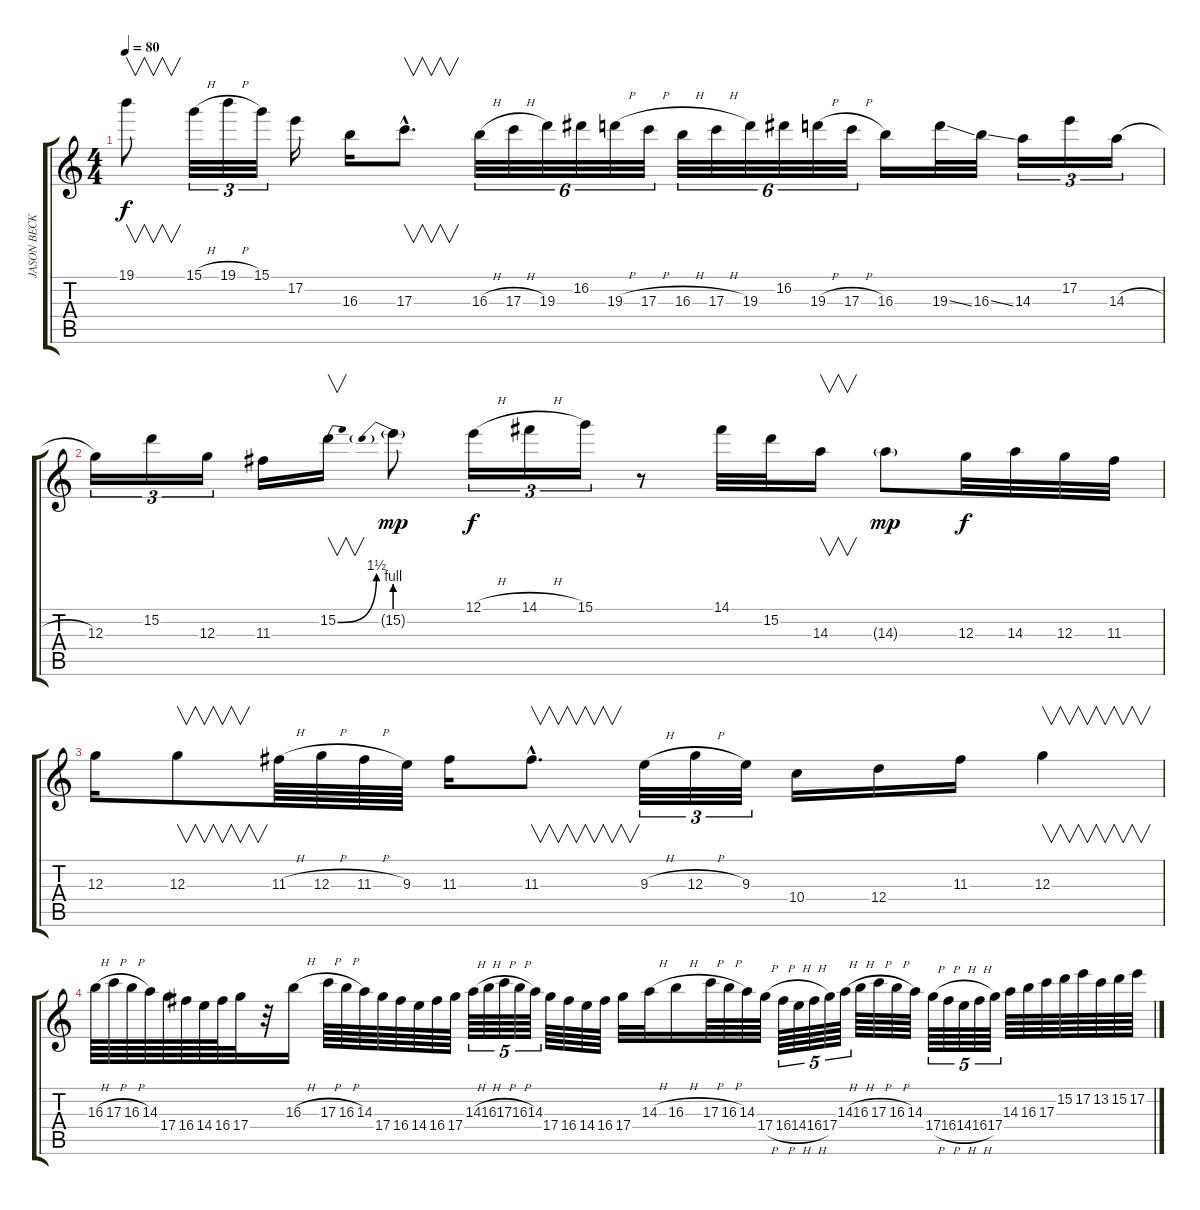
\track ("JASON BECKER" "JASON BECK") {instrument distortionguitar}
\staff {score tabs}
\tuning (E4 B3 G3 D3 A2 E2) {hide}
\ts (4 4)
\tempo 80
\clef g2
\ks c
19.1.8{v dy f} 15.1{h}.32{tu (3 2)} 19.1{h}.32{tu (3 2)} 15.1.32{tu (3 2)} 17.2.16 16.3.16 17.3{hac}.8{v d} 16.3{h}.32{tu (6 4)} 17.3{h}.32{tu (6 4)} 19.3.32{tu (6 4)} 16.2.32{tu (6 4)} 19.3{h}.32{tu (6 4)} 17.3{h}.32{tu (6 4)} 16.3{h}.32{tu (6 4)} 17.3{h}.32{tu (6 4)} 19.3.32{tu (6 4)} 16.2.32{tu (6 4)} 19.3{h}.32{tu (6 4)} 17.3{h}.32{tu (6 4)} 16.3.16 19.3{ss}.32 16.3{ss}.32 14.3.16{tu (3 2)} 17.2.16{tu (3 2)} 14.3{h}.16{tu (3 2)} |
12.3.16{tu (3 2)} 15.2.16{tu (3 2)} 12.3.16{tu (3 2)} 11.3.16 15.2{be (bend 0 0 60 6)}.16{v} 15.2{be (prebend 0 4 60 4) g}.8{dy mp} 12.1{h}.16{tu (3 2) dy f} 14.1{h}.16{tu (3 2)} 15.1.16{tu (3 2)} r.8 14.1.32 15.2.32 14.3.16{v} 14.3{g}.8{dy mp} 12.3.32{dy f} 14.3.32 12.3.32 11.3.32 |
12.3.16 12.3.8{v} 11.3{h}.64 12.3{h}.64 11.3{h}.64 9.3.64 11.3.16 11.3{hac}.8{v d} 9.3{h}.32{tu (3 2)} 12.3{h}.32{tu (3 2)} 9.3.32{tu (3 2)} 10.4.16 12.4.16 11.3.16 12.3.4{v} |
16.3{h}.64 17.3{h}.64 16.3{h}.64 14.3.64 17.4.64 16.4.64 14.4.64 16.4.64 17.4.32 r.32 16.3{h}.16 17.3{h}.64 16.3{h}.64 14.3.64 17.4.64 16.4.64 14.4.64 16.4.64 17.4.64 14.3{h}.64{tu (5 4)} 16.3{h}.64{tu (5 4)} 17.3{h}.64{tu (5 4)} 16.3{h}.64{tu (5 4)} 14.3.64{tu (5 4)} 17.4.64 16.4.64 14.4.64 16.4.64 17.4.32 14.3{h}.32 16.3{h}.16 17.3{h}.64 16.3{h}.64 14.3.64 17.4{h}.64 16.4{h}.64{tu (5 4)} 14.4{h}.64{tu (5 4)} 16.4{h}.64{tu (5 4)} 17.4.64{tu (5 4)} 14.3{h}.64{tu (5 4)} 16.3{h}.64 17.3{h}.64 16.3{h}.64 14.3.64 17.4{h}.64{tu (5 4)} 16.4{h}.64{tu (5 4)} 14.4{h}.64{tu (5 4)} 16.4{h}.64{tu (5 4)} 17.4.64{tu (5 4)} 14.3.64 16.3.64 17.3.64 15.2.64 17.2.64 13.2.64 15.2.64 17.2{ss}.64
